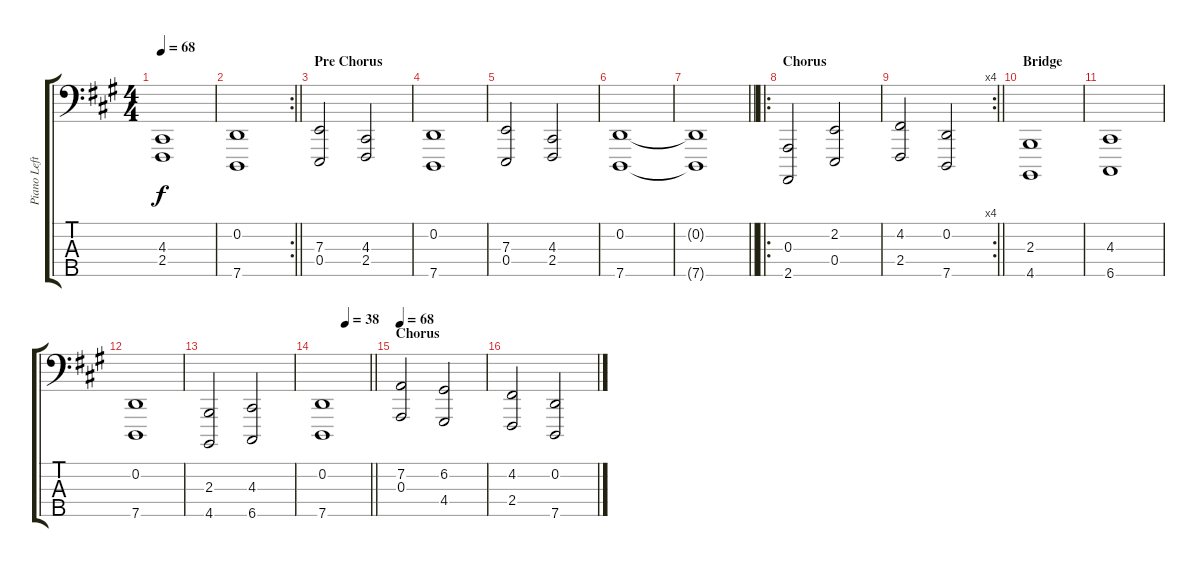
\track ("Piano Left" "Piano Left") {instrument acousticgrandpiano}
\staff {score tabs}
\tuning (G2 D2 A1 E1 G0) {hide}
\ts (4 4)
\tempo 68
\clef f4
\ks a
(4.3 2.4).1{dy f} |
\rc 2
\barLineRight lightlight
(0.2 7.5).1 |
\section ("" "Pre Chorus")
(7.3 0.4).2 (4.3 2.4).2 |
(0.2 7.5).1 |
(7.3 0.4).2 (4.3 2.4).2 |
(0.2 7.5).1 |
\barLineRight lightlight
(0.2{t} 7.5{t}).1 |
\ro
\section ("" "Chorus")
(0.3 2.5).2 (2.2 0.4).2 |
\rc 4
\barLineRight lightlight
(4.2 2.4).2 (0.2 7.5).2 |
\section ("" "Bridge")
(2.3 4.5).1 |
(4.3 6.5).1 |
(0.2 7.5).1 |
(2.3 4.5).2 (4.3 6.5).2 |
\tempo (38 0.5)
\barLineRight lightlight
(0.2 7.5).1 |
\section ("" "Chorus")
\tempo 68
(7.2 0.3).2 (6.2 4.4).2 |
(4.2 2.4).2 (0.2 7.5).2
